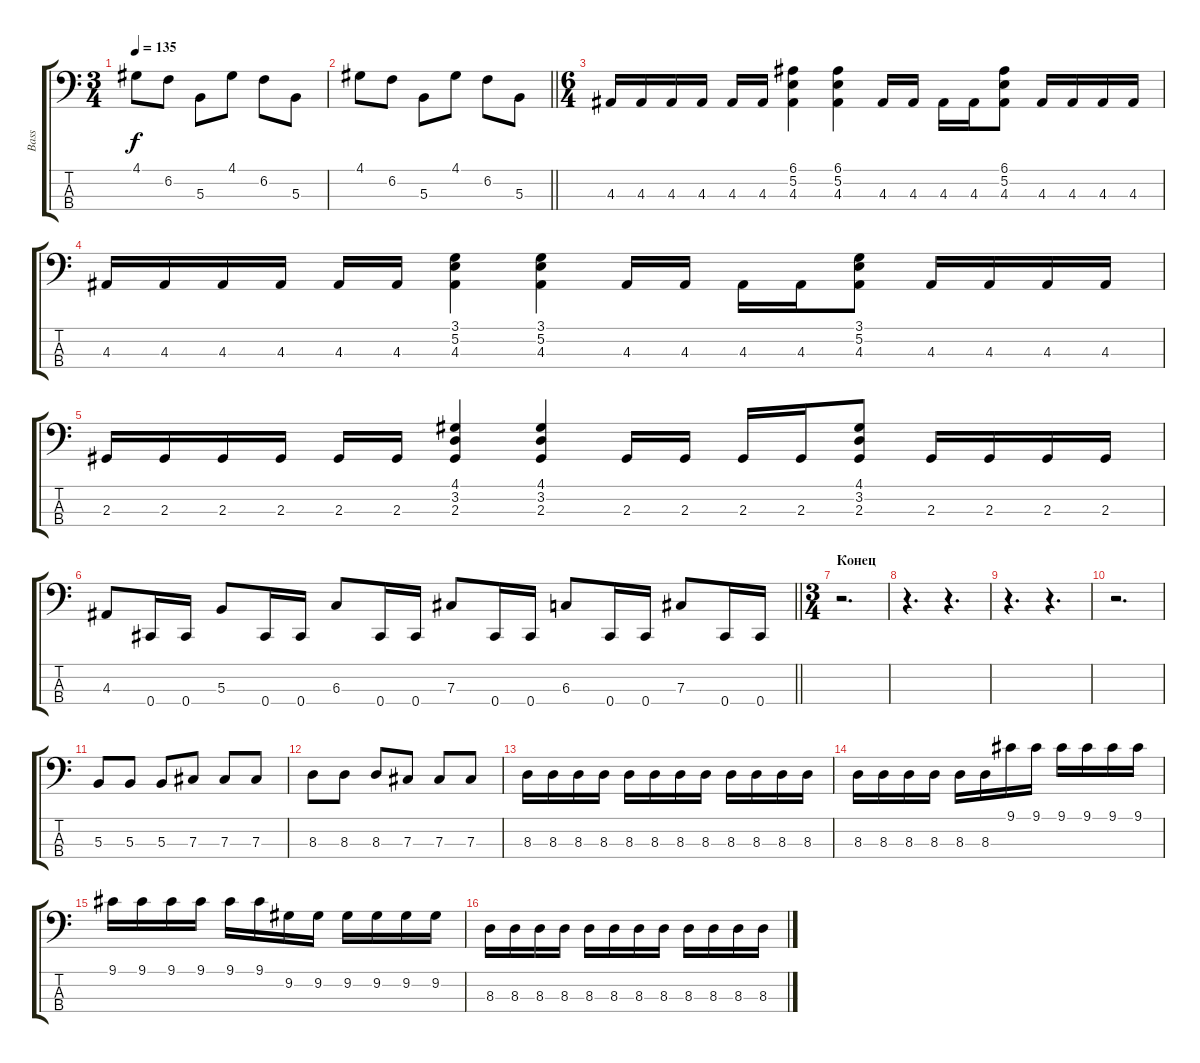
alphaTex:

\track ("Bass" "Bass") {instrument electricbassfinger}
\staff {score tabs}
\tuning (E2 B1 Gb1 Db1) {hide}
\ts (3 4)
\tempo 135
\clef f4
\ks c
4.1.8{dy f} 6.2.8 5.3.8 4.1.8 6.2.8 5.3.8 |
\barLineRight lightlight
4.1.8 6.2.8 5.3.8 4.1.8 6.2.8 5.3.8 |
\ts (6 4)
4.3.16 4.3.16 4.3.16 4.3.16 4.3.16 4.3.16 (6.1 5.2 4.3).4 (6.1 5.2 4.3).4 4.3.16 4.3.16 4.3.16 4.3.16 (6.1 5.2 4.3).8 4.3.16 4.3.16 4.3.16 4.3.16 |
4.3.16 4.3.16 4.3.16 4.3.16 4.3.16 4.3.16 (3.1 5.2 4.3).4 (3.1 5.2 4.3).4 4.3.16 4.3.16 4.3.16 4.3.16 (3.1 5.2 4.3).8 4.3.16 4.3.16 4.3.16 4.3.16 |
2.3.16 2.3.16 2.3.16 2.3.16 2.3.16 2.3.16 (4.1 3.2 2.3).4 (4.1 3.2 2.3).4 2.3.16 2.3.16 2.3.16 2.3.16 (4.1 3.2 2.3).8 2.3.16 2.3.16 2.3.16 2.3.16 |
\barLineRight lightlight
4.3.8 0.4.16 0.4.16 5.3.8 0.4.16 0.4.16 6.3.8 0.4.16 0.4.16 7.3.8 0.4.16 0.4.16 6.3.8 0.4.16 0.4.16 7.3.8 0.4.16 0.4.16 |
\ts (3 4)
\section ("" "Конец")
r.2{d} |
r.4{d} r.4{d} |
r.4{d} r.4{d} |
r.2{d} |
5.3.8 5.3.8 5.3.8 7.3.8 7.3.8 7.3.8 |
8.3.8 8.3.8 8.3.8 7.3.8 7.3.8 7.3.8 |
8.3.16 8.3.16 8.3.16 8.3.16 8.3.16 8.3.16 8.3.16 8.3.16 8.3.16 8.3.16 8.3.16 8.3.16 |
8.3.16 8.3.16 8.3.16 8.3.16 8.3.16 8.3.16 9.1.16 9.1.16 9.1.16 9.1.16 9.1.16 9.1.16 |
9.1.16 9.1.16 9.1.16 9.1.16 9.1.16 9.1.16 9.2.16 9.2.16 9.2.16 9.2.16 9.2.16 9.2.16 |
8.3.16 8.3.16 8.3.16 8.3.16 8.3.16 8.3.16 8.3.16 8.3.16 8.3.16 8.3.16 8.3.16 8.3.16
